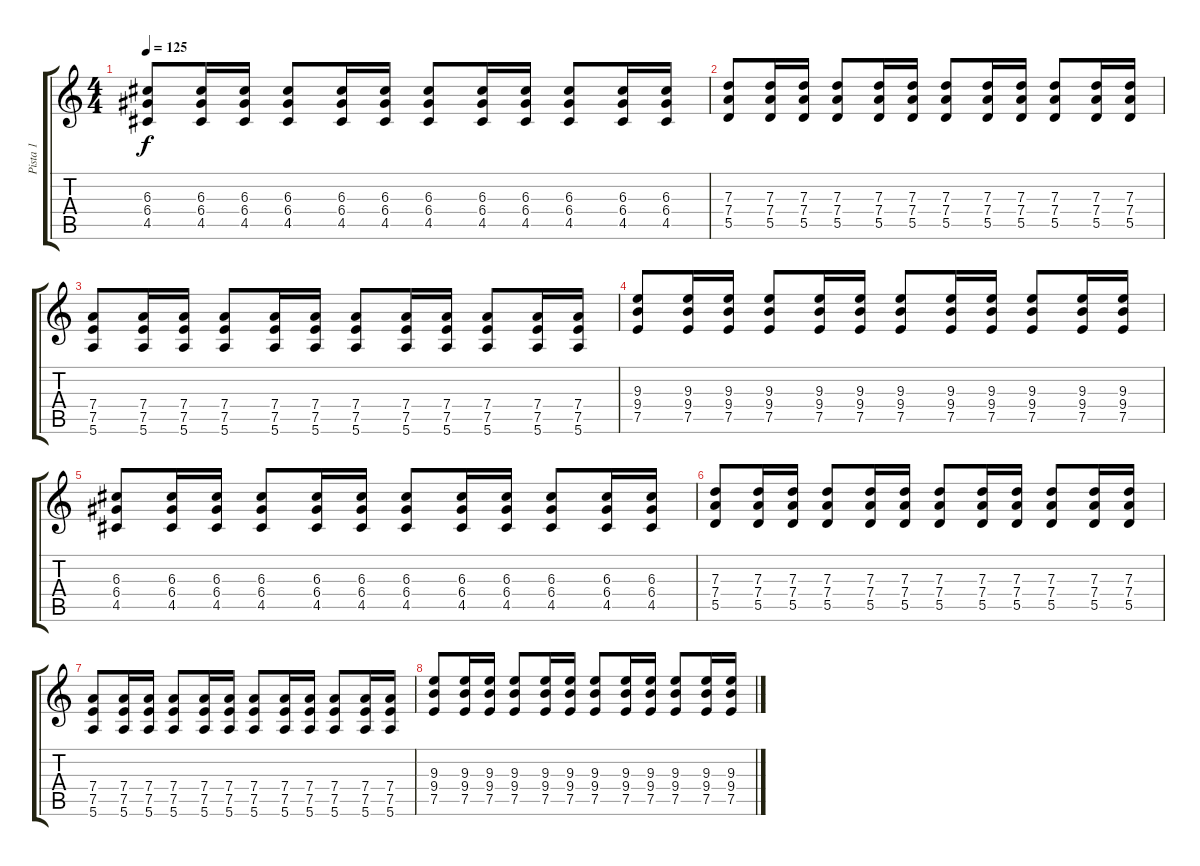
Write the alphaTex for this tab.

\track ("Pista 1" "Pista 1") {instrument acousticguitarnylon}
\staff {score tabs}
\tuning (E4 B3 G3 D3 A2 E2) {hide}
\ts (4 4)
\tempo 125
\clef g2
\ks c
(6.3 6.4 4.5).8{dy f instrument acousticguitarnylon} (6.3 6.4 4.5).16 (6.3 6.4 4.5).16 (6.3 6.4 4.5).8 (6.3 6.4 4.5).16 (6.3 6.4 4.5).16 (6.3 6.4 4.5).8 (6.3 6.4 4.5).16 (6.3 6.4 4.5).16 (6.3 6.4 4.5).8 (6.3 6.4 4.5).16 (6.3 6.4 4.5).16 |
(7.3 7.4 5.5).8 (7.3 7.4 5.5).16 (7.3 7.4 5.5).16 (7.3 7.4 5.5).8 (7.3 7.4 5.5).16 (7.3 7.4 5.5).16 (7.3 7.4 5.5).8 (7.3 7.4 5.5).16 (7.3 7.4 5.5).16 (7.3 7.4 5.5).8 (7.3 7.4 5.5).16 (7.3 7.4 5.5).16 |
(7.4 7.5 5.6).8 (7.4 7.5 5.6).16 (7.4 7.5 5.6).16 (7.4 7.5 5.6).8 (7.4 7.5 5.6).16 (7.4 7.5 5.6).16 (7.4 7.5 5.6).8 (7.4 7.5 5.6).16 (7.4 7.5 5.6).16 (7.4 7.5 5.6).8 (7.4 7.5 5.6).16 (7.4 7.5 5.6).16 |
(9.3 9.4 7.5).8 (9.3 9.4 7.5).16 (9.3 9.4 7.5).16 (9.3 9.4 7.5).8 (9.3 9.4 7.5).16 (9.3 9.4 7.5).16 (9.3 9.4 7.5).8 (9.3 9.4 7.5).16 (9.3 9.4 7.5).16 (9.3 9.4 7.5).8 (9.3 9.4 7.5).16 (9.3 9.4 7.5).16 |
(6.3 6.4 4.5).8 (6.3 6.4 4.5).16 (6.3 6.4 4.5).16 (6.3 6.4 4.5).8 (6.3 6.4 4.5).16 (6.3 6.4 4.5).16 (6.3 6.4 4.5).8 (6.3 6.4 4.5).16 (6.3 6.4 4.5).16 (6.3 6.4 4.5).8 (6.3 6.4 4.5).16 (6.3 6.4 4.5).16 |
(7.3 7.4 5.5).8 (7.3 7.4 5.5).16 (7.3 7.4 5.5).16 (7.3 7.4 5.5).8 (7.3 7.4 5.5).16 (7.3 7.4 5.5).16 (7.3 7.4 5.5).8 (7.3 7.4 5.5).16 (7.3 7.4 5.5).16 (7.3 7.4 5.5).8 (7.3 7.4 5.5).16 (7.3 7.4 5.5).16 |
(7.4 7.5 5.6).8 (7.4 7.5 5.6).16 (7.4 7.5 5.6).16 (7.4 7.5 5.6).8 (7.4 7.5 5.6).16 (7.4 7.5 5.6).16 (7.4 7.5 5.6).8 (7.4 7.5 5.6).16 (7.4 7.5 5.6).16 (7.4 7.5 5.6).8 (7.4 7.5 5.6).16 (7.4 7.5 5.6).16 |
(9.3 9.4 7.5).8 (9.3 9.4 7.5).16 (9.3 9.4 7.5).16 (9.3 9.4 7.5).8 (9.3 9.4 7.5).16 (9.3 9.4 7.5).16 (9.3 9.4 7.5).8 (9.3 9.4 7.5).16 (9.3 9.4 7.5).16 (9.3 9.4 7.5).8 (9.3 9.4 7.5).16 (9.3 9.4 7.5).16
